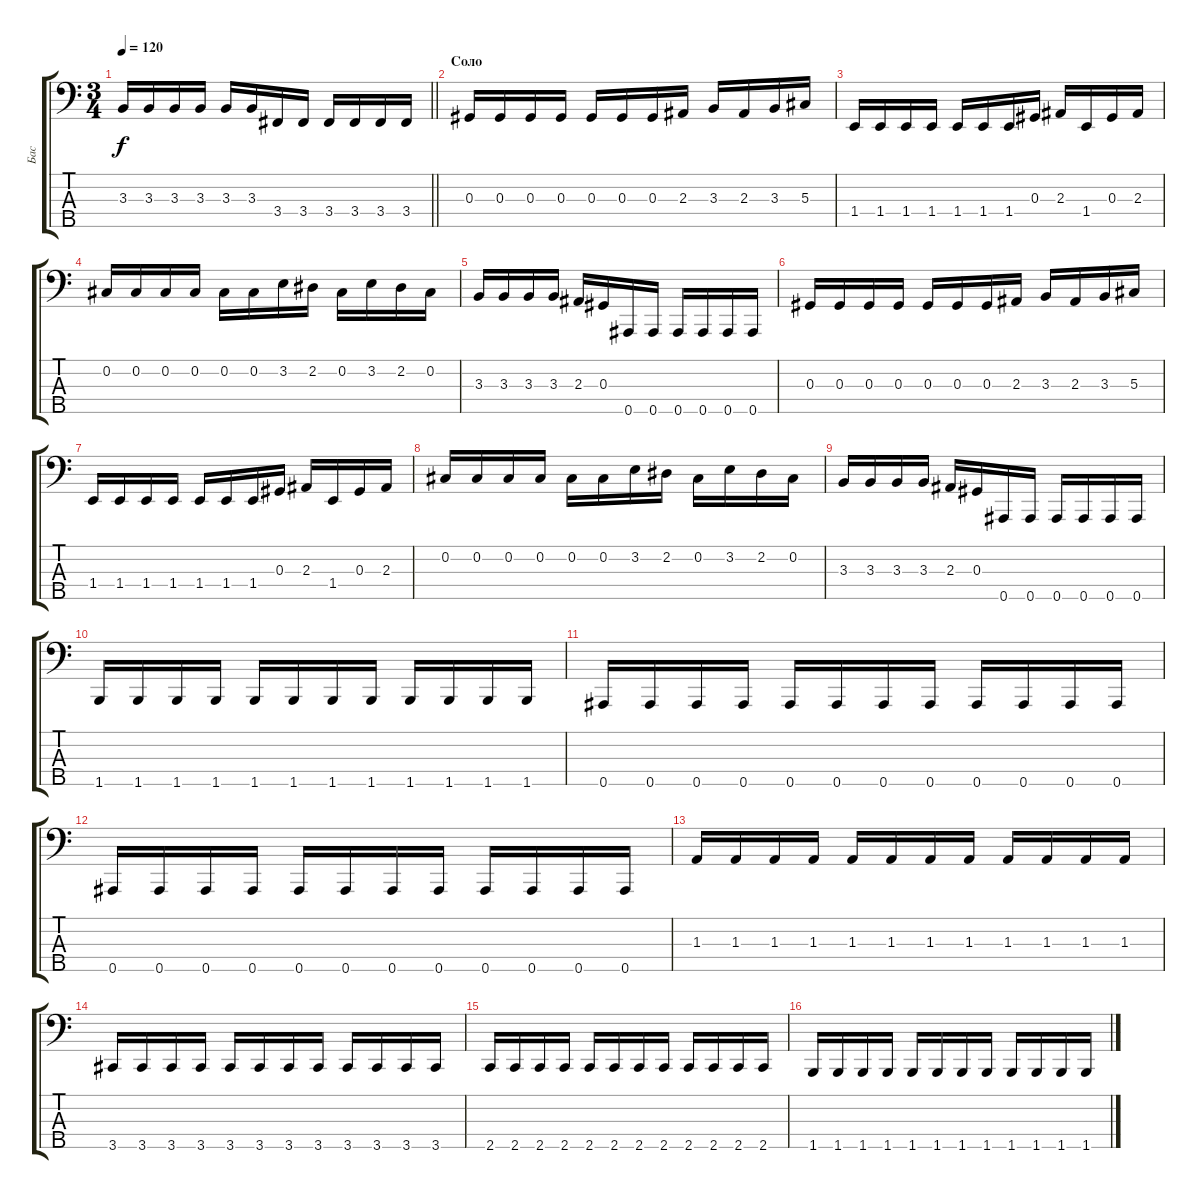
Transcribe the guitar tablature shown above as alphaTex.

\track ("Бас" "Бас") {instrument electricbassfinger}
\staff {score tabs}
\tuning (Gb2 Db2 Ab1 Eb1 Bb0) {hide}
\ts (3 4)
\tempo 120
\clef f4
\barLineRight lightlight
\ks c
3.3.16{dy f} 3.3.16 3.3.16 3.3.16 3.3.16 3.3.16 3.4.16 3.4.16 3.4.16 3.4.16 3.4.16 3.4.16 |
\section ("" "Соло")
0.3.16 0.3.16 0.3.16 0.3.16 0.3.16 0.3.16 0.3.16 2.3.16 3.3.16 2.3.16 3.3.16 5.3.16 |
1.4.16 1.4.16 1.4.16 1.4.16 1.4.16 1.4.16 1.4.16 0.3.16 2.3.16 1.4.16 0.3.16 2.3.16 |
0.2.16 0.2.16 0.2.16 0.2.16 0.2.16 0.2.16 3.2.16 2.2.16 0.2.16 3.2.16 2.2.16 0.2.16 |
3.3.16 3.3.16 3.3.16 3.3.16 2.3.16 0.3.16 0.5.16 0.5.16 0.5.16 0.5.16 0.5.16 0.5.16 |
0.3.16 0.3.16 0.3.16 0.3.16 0.3.16 0.3.16 0.3.16 2.3.16 3.3.16 2.3.16 3.3.16 5.3.16 |
1.4.16 1.4.16 1.4.16 1.4.16 1.4.16 1.4.16 1.4.16 0.3.16 2.3.16 1.4.16 0.3.16 2.3.16 |
0.2.16 0.2.16 0.2.16 0.2.16 0.2.16 0.2.16 3.2.16 2.2.16 0.2.16 3.2.16 2.2.16 0.2.16 |
3.3.16 3.3.16 3.3.16 3.3.16 2.3.16 0.3.16 0.5.16 0.5.16 0.5.16 0.5.16 0.5.16 0.5.16 |
1.5.16 1.5.16 1.5.16 1.5.16 1.5.16 1.5.16 1.5.16 1.5.16 1.5.16 1.5.16 1.5.16 1.5.16 |
0.5.16 0.5.16 0.5.16 0.5.16 0.5.16 0.5.16 0.5.16 0.5.16 0.5.16 0.5.16 0.5.16 0.5.16 |
0.5.16 0.5.16 0.5.16 0.5.16 0.5.16 0.5.16 0.5.16 0.5.16 0.5.16 0.5.16 0.5.16 0.5.16 |
1.3.16 1.3.16 1.3.16 1.3.16 1.3.16 1.3.16 1.3.16 1.3.16 1.3.16 1.3.16 1.3.16 1.3.16 |
3.5.16 3.5.16 3.5.16 3.5.16 3.5.16 3.5.16 3.5.16 3.5.16 3.5.16 3.5.16 3.5.16 3.5.16 |
2.5.16 2.5.16 2.5.16 2.5.16 2.5.16 2.5.16 2.5.16 2.5.16 2.5.16 2.5.16 2.5.16 2.5.16 |
1.5.16 1.5.16 1.5.16 1.5.16 1.5.16 1.5.16 1.5.16 1.5.16 1.5.16 1.5.16 1.5.16 1.5.16
